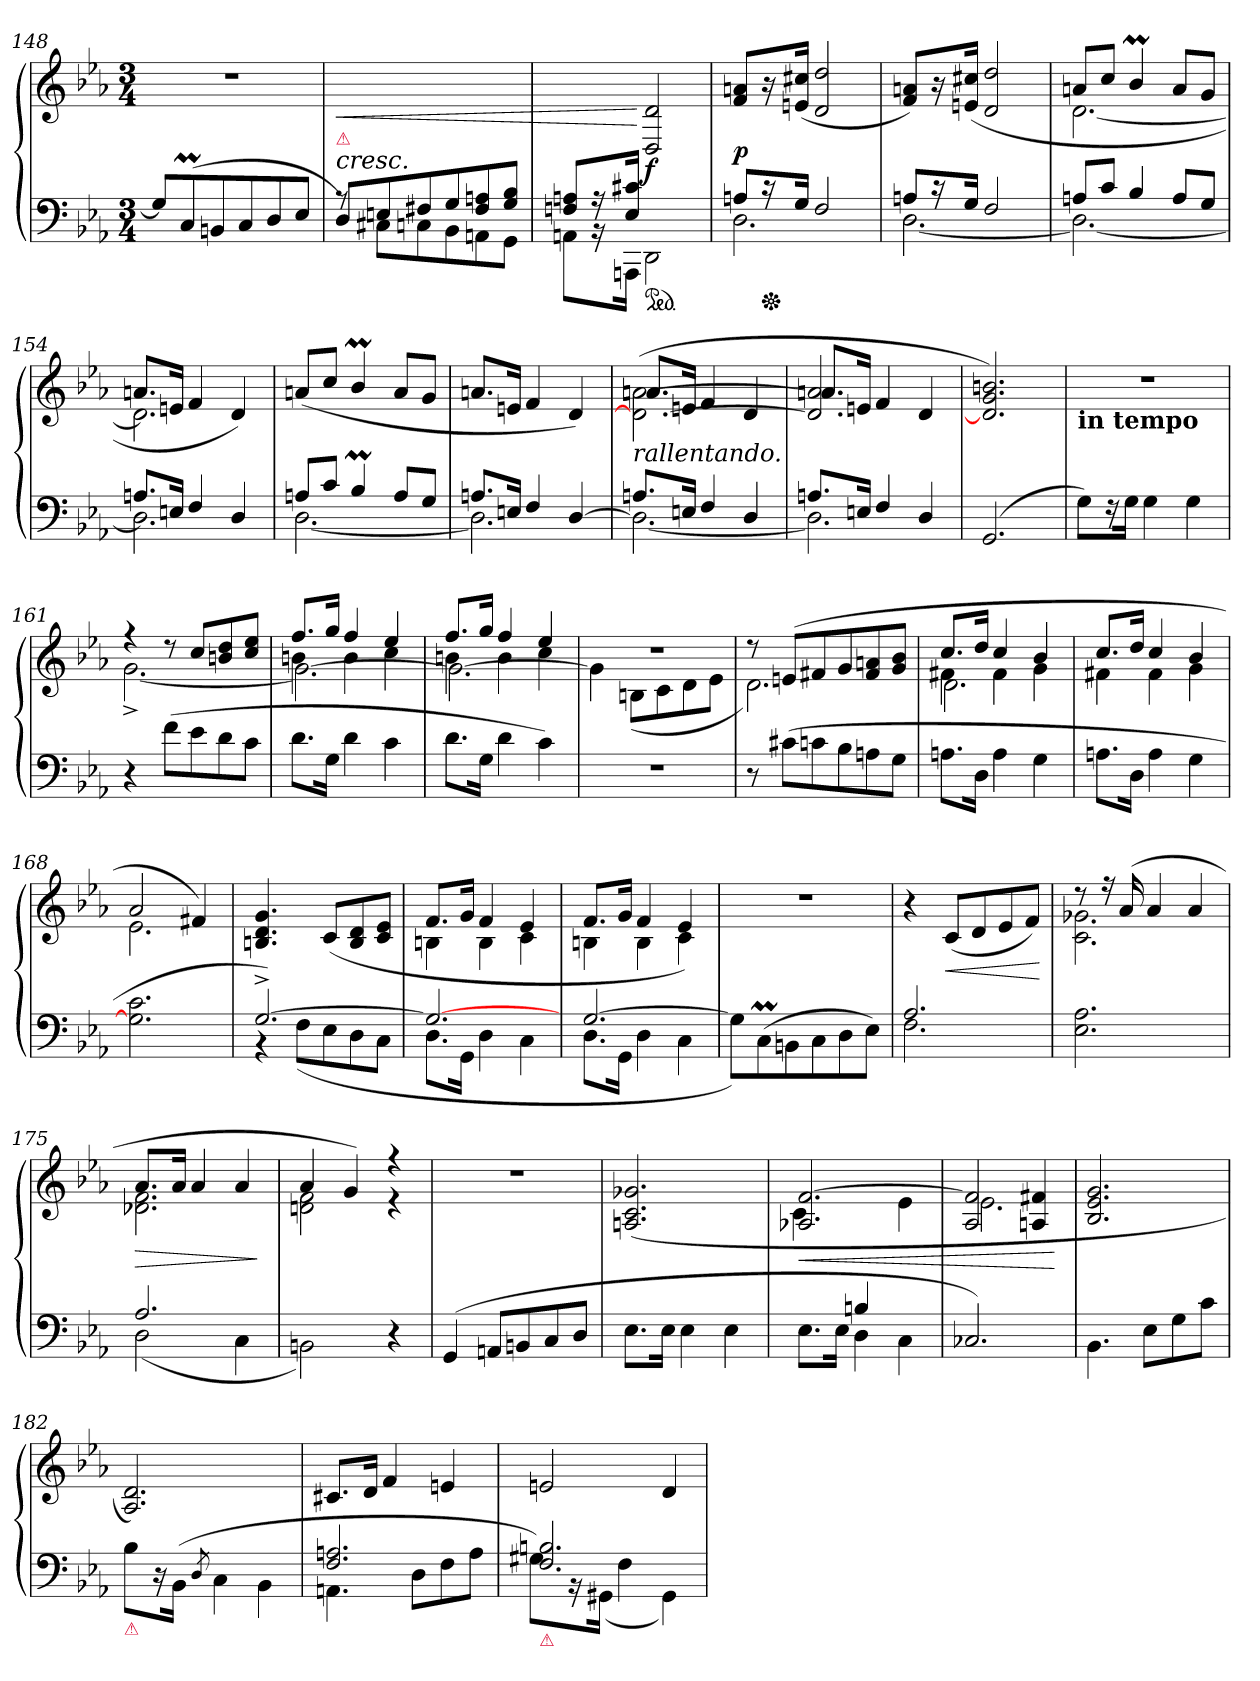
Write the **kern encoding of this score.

**kern	**kern	**dynam
*part1	*part1	*part1
*staff2	*staff1	*staff1/2
*clefF4	*clefG2	*
*k[b-e-a-]	*k[b-e-a-]	*
*M3/4	*M3/4	*
=148	=148	=148
8G/L]	2.r	.
(<8CM	.	.
8BBn	.	.
8C	.	.
8D	.	.
8E-J	.	.
=149	=149	=149
*^	*	*
!LO:TX:a:i:t=cresc.	!	!	!
!LO:TX:a:color=crimson:t=⚠	!	!	!
8r	8D/L)	2.ryy	<
8C#X\L	8En	.	.
8Cn	8F#X	.	.
8BB-	8G	.	.
8AAn	8F# 8An	.	.
8GGJ	8G 8B-J	.	.
=150	=150	=150	=150
8AAn\L	8Fn/ 8An/L	4ryy	.
16r	16r	.	.
16AAAnJk	16E- 16c#XJk	.	.
*ped	*	*	*
2DD\	2ryy	2D/ 2d/	[ f
=151	=151	=151	=151
8AnL	2.D	8f 8anL	p
*Xped	*	*	*
16r	.	16r	.
16GJk	.	(>16en 16cc#XJk	.
2F	.	2d 2dd	.
=152	=152	=152	=152
8AnL	[<2.D	8f 8anL)	.
16r	.	16r	.
16GJk	.	(>16en 16cc#XJk	.
2F	.	2d 2dd	.
=153	=153	=153	=153
*	*	*^	*
8AnL	2.D_	8anL	[2.d	.
8cJ	.	8ccJ	.	.
4B-	.	4b-M	.	.
8AL	.	8aL	.	.
8GJ	.	8gJ	.	.
=154	=154	=154	=154	=154
8.AnL	2.D]	8.anL	2.d]	.
16EnJk	.	16enJk	.	.
4F	.	4f	.	.
4D	.	4d)	.	.
*	*	*v	*v	*
=155	=155	=155	=155
8AnL	[2.D	(>8an/L	.
8cJ	.	8ccJ	.
4B-M	.	4b-M/	.
8AL	.	8aL	.
8GJ	.	8gJ	.
=156	=156	=156	=156
8.AnL	2.D]	8.anL	.
16EnJk	.	16enJk	.
4F	.	4f	.
[<4D	.	4d)	.
=157	=157	=157	=157
*	*	*^	*
!	!	!LO:TX:b:i:t=rallentando.	!	!
8.AnL	2.D_	(2.d_\ [2.an\	8.anL	.
16EnJk	.	.	16en/Jk	.
4F	.	.	4f/	.
4D	.	.	4d/	.
=158	=158	=158	=158	=158
8.AnL	2.D]	2.d] 2.a]	8.an/L	.
16EnJk	.	.	16en/Jk	.
4F	.	.	4f/	.
4D	.	.	4d/	.
*v	*v	*	*	*
*	*v	*v	*
=159	=159	=159
(>2.GG	2.d] 2.g 2.bn)	.
=160	=160	=160
!	!LO:TX:b:B:t=in tempo	!
8GL)	2.r	.
16r	.	.
16GJk	.	.
4G	.	.
4G	.	.
=161	=161	=161
*	*^	*
4r	4r	[<2.g^	.
(>8fL	8r	.	.
8e-	8ccL	.	.
8d	8bn 8dd	.	.
8cJ	8cc 8ee-J	.	.
=162	=162	=162	=162
*	*	*^	*
8.dL	8.ffL	4bn	2.g\_<	.
16GJk	16ggJk	.	.	.
4d	4ff	4b	.	.
4c	4ee-	4cc	.	.
=163	=163	=163	=163	=163
8.dL	8.ffL	4bn	2.g\_	.
16GJk	16ggJk	.	.	.
4d	4ff	4b	.	.
4c)	4ee-	4cc	.	.
*	*	*v	*v	*
=164	=164	=164	=164
2.r	2.r	4g\]	.
.	.	(>8Bn\L	.
.	.	8c	.
.	.	8d	.
.	.	8e-J	.
=165	=165	=165	=165
8r	8r	2.d)	.
(>8c#XL	(>8enL	.	.
8cn	8f#X	.	.
8B-	8g	.	.
8An	8f# 8an	.	.
8GJ	8g 8b-J	.	.
=166	=166	=166	=166
*	*	*^	*
8.AnL	8.ccL	4f#X	2.d\	.
16DJk	16ddJk	.	.	.
4A	4cc	4f#	.	.
4G	4b-	4g	.	.
*	*	*v	*v	*
=167	=167	=167	=167
8.AnL	8.ccL	4f#X	.
16DJk	16ddJk	.	.
4A	4cc	4f#	.
4G	4b-	4g	.
=168	=168	=168	=168
2.G] 2.c	2a-	2.e-	.
.	4f#X)	.	.
*	*v	*v	*
=169	=169	=169
*^	*	*
[>2.G^<)	4r	4.Bn 4.d 4.g	.
.	(<8F\L	.	.
.	8E-	(>8cL	.
.	8D	8B 8d	.
.	8CJ	8c 8e-J	.
=170	=170	=170	=170
*	*	*^	*
2.G_>	8.DL	8.fL	4Bn	.
.	16GGJk	16gJk	.	.
.	4D	4f	4B	.
.	4C	4e-	4c	.
=171	=171	=171	=171	=171
[2.G	8.DL	8.fL	4Bn	.
.	16GGJk	16gJk	.	.
.	4D	4f	4B	.
.	4C	4e-)	4c	.
*v	*v	*	*	*
*	*v	*v	*
=172	=172	=172
8G\L])	2.r	.
(>8CM	.	.
8BBn	.	.
8C	.	.
8D	.	.
8E-J)	.	.
=173	=173	=173
*^	*	*
2.A-	2.F	4r	.
.	.	(<8cL	<
.	.	8d	.
.	.	8e-	.
.	.	8fJ)	.
*v	*v	*	*
.	.	[
=174	=174	=174
*	*^	*
2.E- 2.A-	8r	2.c 2.g-X	.
.	16r	.	.
.	(16a-	.	.
.	4a-	.	.
.	4a-	.	.
=175	=175	=175	=175
*^	*	*	*
2.A-	(>2D	8.a-L	2.d-X 2.f	>
.	.	16a-Jk	.	.
.	.	4a-	.	.
.	4C	4a-	.	.
*v	*v	*	*	*
*	*v	*v	*
.	.	]
=176	=176	=176
*	*^	*
2BBn\)	4a-	2dn 2f	.
.	4g)	.	.
4r	4r	4r	.
*	*v	*v	*
=177	=177	=177
(<4GG	2.r	.
8AAnL	.	.
8BBn	.	.
8C	.	.
8DJ	.	.
=178	=178	=178
8.E-\L	(>2.An/ 2.c/ 2.g-X/	.
16E-\Jk	.	.
4E-\	.	.
4E-\	.	.
=179	=179	=179
*^	*^	*
4ryy	8.E-L	2.A-X [2.f	4c\	<
.	16E-Jk	.	.	.
4Bn	4D	.	4ryy	.
4ryy	4C\	.	4e-	.
*v	*v	*	*	*
=180	=180	=180	=180
2.C-X)	2A-/ 2f]/	2.e-	.
.	4An/ 4f#X/	.	.
*	*v	*v	*
.	.	[
=181	=181	=181
4.BB-\	2.B-/ 2.e-/ 2.g/	.
8E-\L	.	.
8G\	.	.
8c\J	.	.
=182	=182	=182
!LO:TX:b:color=crimson:t=⚠	!	!
8B-\L	2.A-/ 2.d/)	.
16r	.	.
(<16BB-\Jk	.	.
8qD/	.	.
4C\	.	.
4BB-\	.	.
=183	=183	=183
*^	*	*
2.F 2.An	4.AAn	8.c#XL	.
.	.	16dJk	.
.	.	4f	.
.	8DL	.	.
.	8F	4en	.
.	8AJ	.	.
=184	=184	=184	=184
!LO:TX:b:color=crimson:t=⚠	!	!	!
2.F 2.Bn	8G#XL)	2en	.
.	16r	.	.
.	(>16GG#X\Jk	.	.
.	4F	.	.
.	4GG#)	4d	.
*v	*v	*	*
=	=	=
*-	*-	*-
